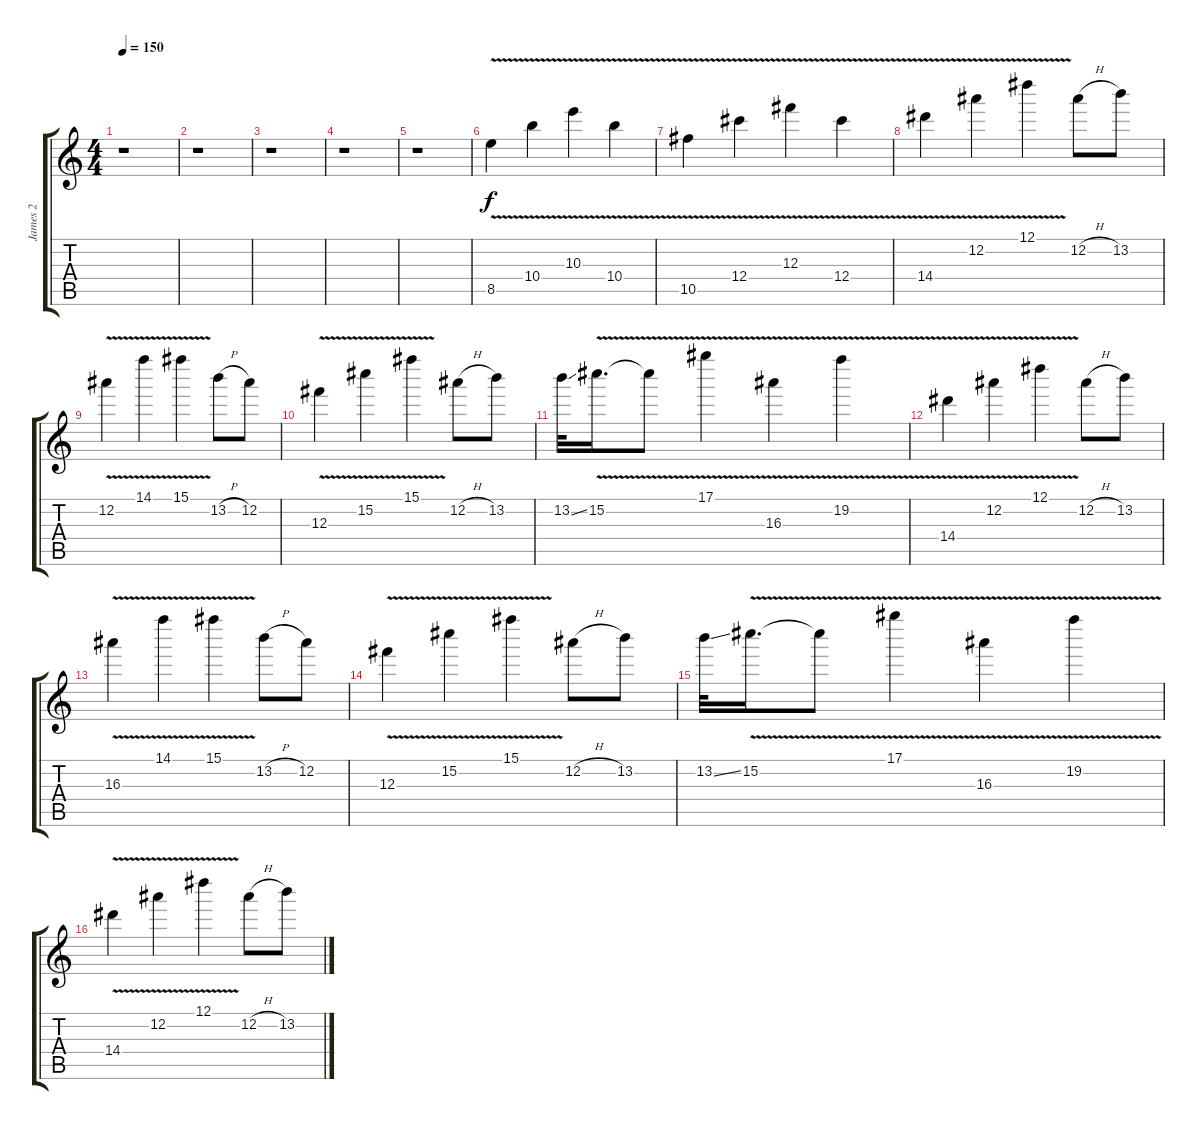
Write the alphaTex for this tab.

\track ("James 2" "James 2") {instrument distortionguitar}
\staff {score tabs}
\tuning (Eb5 Bb4 Gb4 Db4 Ab3 Eb3) {hide}
\ts (4 4)
\tempo 150
\clef g2
\ks c
r.1{dy f} |
r.1 |
r.1 |
r.1 |
r.1 |
8.5{v}.4 10.4{v}.4 10.3{v}.4 10.4{v}.4 |
10.5{v}.4 12.4{v}.4 12.3{v}.4 12.4{v}.4 |
14.4{v}.4 12.2{v}.4 12.1{v}.4 12.2{h}.8 13.2.8 |
12.2{v}.4 14.1{v}.4 15.1{v}.4 13.2{h}.8 12.2.8 |
12.3{v}.4 15.2{v}.4 15.1{v}.4 12.2{h}.8 13.2.8 |
13.2{ss}.32 15.2{v}.16{d} 15.2{t}.8 17.1{v}.4 16.3{v}.4 19.2{v}.4 |
14.4{v}.4 12.2{v}.4 12.1{v}.4 12.2{h}.8 13.2.8 |
16.3{v}.4 14.1{v}.4 15.1{v}.4 13.2{h}.8 12.2.8 |
12.3{v}.4 15.2{v}.4 15.1{v}.4 12.2{h}.8 13.2.8 |
13.2{ss}.32 15.2{v}.16{d} 15.2{t}.8 17.1{v}.4 16.3{v}.4 19.2{v}.4 |
14.4{v}.4 12.2{v}.4 12.1{v}.4 12.2{h}.8 13.2.8
